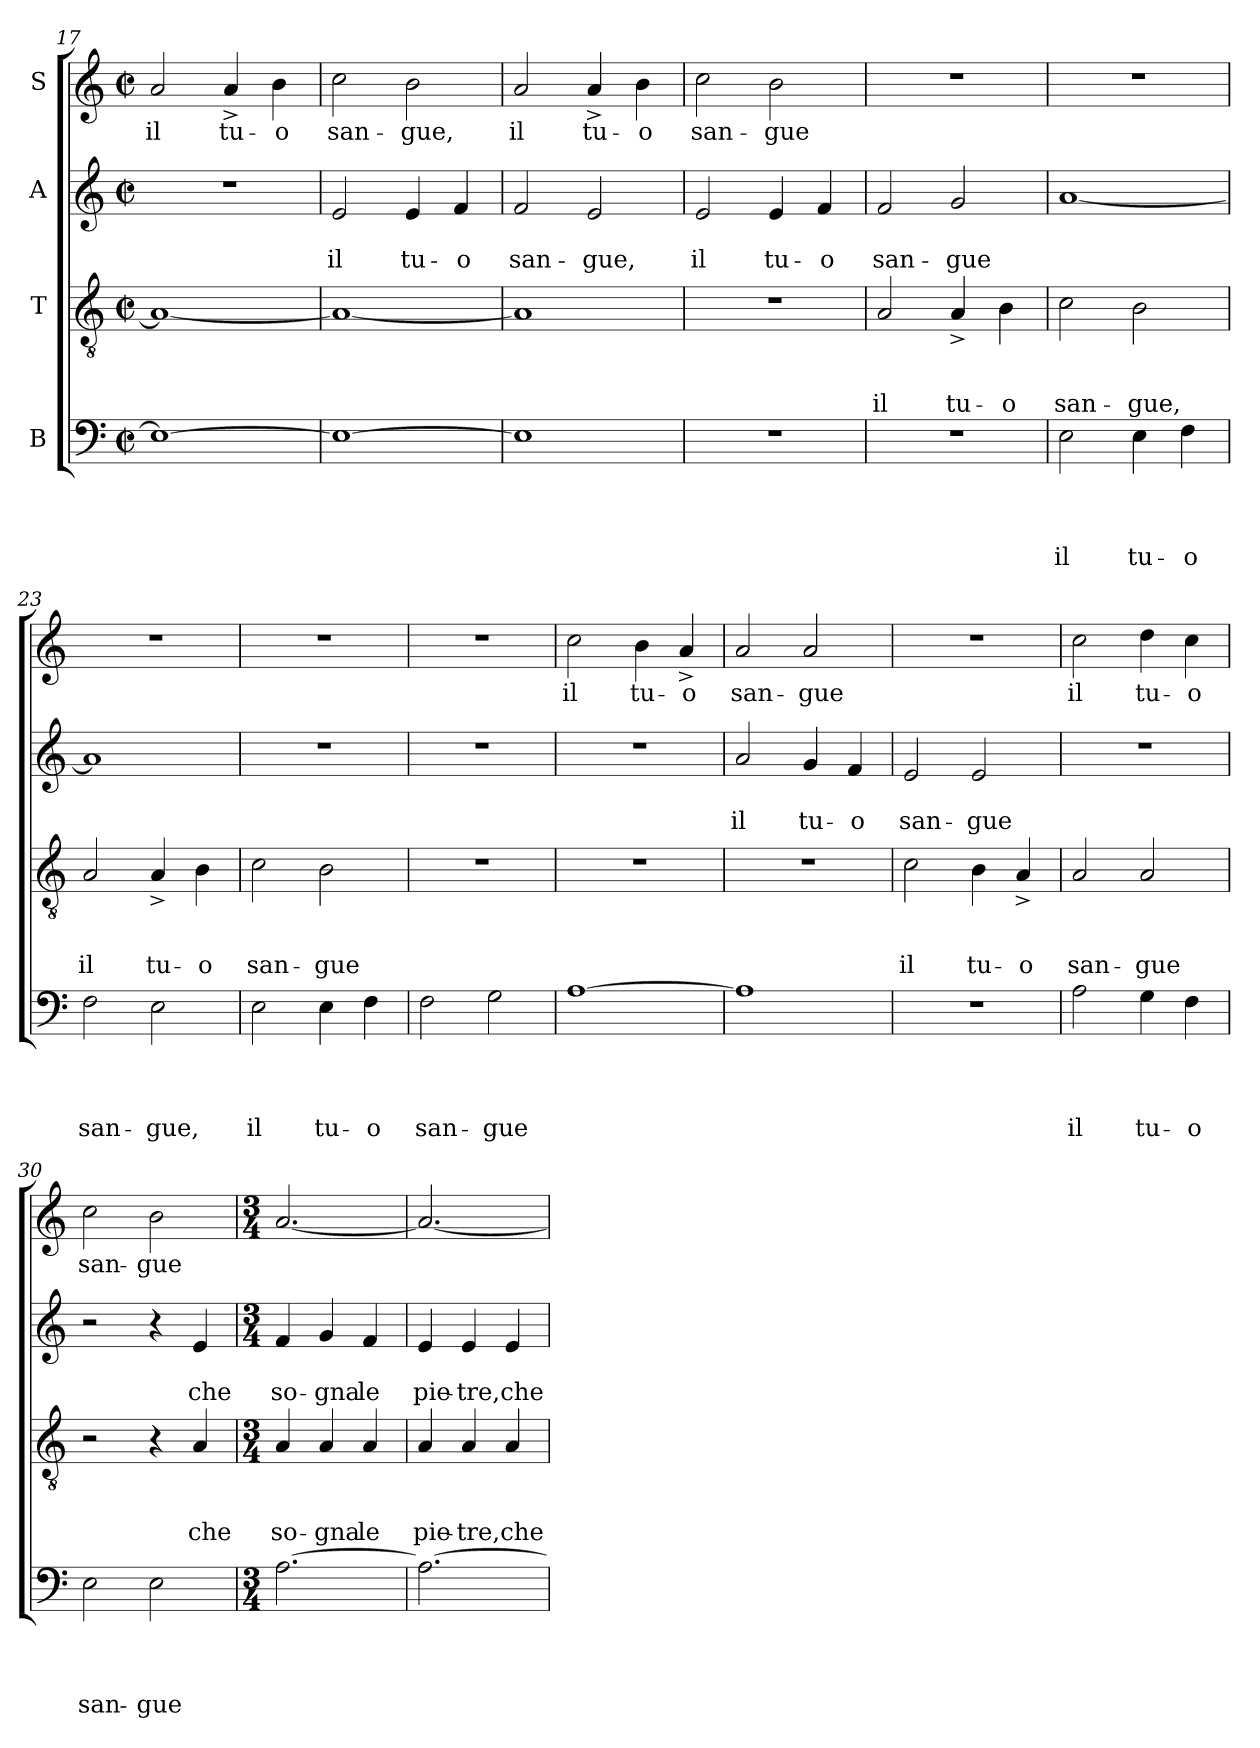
**kern	**text	**text	**text	**text	**kern	**text	**text	**text	**kern	**text	**text	**kern	**text
*part4	*part4	*part4	*part4	*part4	*part3	*part3	*part3	*part3	*part2	*part2	*part2	*part1	*part1
*staff4	*staff4	*staff4	*staff4	*staff4	*staff3	*staff3	*staff3	*staff3	*staff2	*staff2	*staff2	*staff1	*staff1
*I"B	*	*	*	*	*I"T	*	*	*	*I"A	*	*	*I"S	*
*clefF4	*	*	*	*	*clefGv2	*	*	*	*clefG2	*	*	*clefG2	*
*k[]	*	*	*	*	*k[]	*	*	*	*k[]	*	*	*k[]	*
*C:	*	*	*	*	*C:	*	*	*	*C:	*	*	*C:	*
*M2/2	*	*	*	*	*M2/2	*	*	*	*M2/2	*	*	*M2/2	*
*met(c|)	*	*	*	*	*met(c|)	*	*	*	*met(c|)	*	*	*met(c|)	*
=17	=17	=17	=17	=17	=17	=17	=17	=17	=17	=17	=17	=17	=17
!	!	!	!	!	!	!	!	!	!	!	!	!	!LO:LY:b
1E_	.	.	.	.	1A_	.	.	.	1r	.	.	2a/	il
!	!	!	!	!	!	!	!	!	!	!	!	!	!LO:LY:b
.	.	.	.	.	.	.	.	.	.	.	.	4a^</	tu-
!	!	!	!	!	!	!	!	!	!	!	!	!	!LO:LY:b
.	.	.	.	.	.	.	.	.	.	.	.	4b\	-o
=18	=18	=18	=18	=18	=18	=18	=18	=18	=18	=18	=18	=18	=18
!	!	!	!	!	!	!	!	!	!	!	!LO:LY:b	!	!LO:LY:b
1E_	.	.	.	.	1A_	.	.	.	2e/	.	il	2cc\	san-
!	!	!	!	!	!	!	!	!	!	!	!LO:LY:b	!	!LO:LY:b
.	.	.	.	.	.	.	.	.	4e/	.	tu-	2b\	-gue,
!	!	!	!	!	!	!	!	!	!	!	!LO:LY:b	!	!
.	.	.	.	.	.	.	.	.	4f/	.	-o	.	.
=19	=19	=19	=19	=19	=19	=19	=19	=19	=19	=19	=19	=19	=19
!	!	!	!	!	!	!	!	!	!	!	!LO:LY:b	!	!LO:LY:b
1E]	.	.	.	.	1A]	.	.	.	2f/	.	san-	2a/	il
!	!	!	!	!	!	!	!	!	!	!	!LO:LY:b	!	!LO:LY:b
.	.	.	.	.	.	.	.	.	2e/	.	-gue,	4a^</	tu-
!	!	!	!	!	!	!	!	!	!	!	!	!	!LO:LY:b
.	.	.	.	.	.	.	.	.	.	.	.	4b\	-o
=20	=20	=20	=20	=20	=20	=20	=20	=20	=20	=20	=20	=20	=20
!	!	!	!	!	!	!	!	!	!	!	!LO:LY:b	!	!LO:LY:b
1r	.	.	.	.	1r	.	.	.	2e/	.	il	2cc\	san-
!	!	!	!	!	!	!	!	!	!	!	!LO:LY:b	!	!LO:LY:b
.	.	.	.	.	.	.	.	.	4e/	.	tu-	2b\	-gue
!	!	!	!	!	!	!	!	!	!	!	!LO:LY:b	!	!
.	.	.	.	.	.	.	.	.	4f/	.	-o	.	.
!!LO:PB:g=z
=21	=21	=21	=21	=21	=21	=21	=21	=21	=21	=21	=21	=21	=21
!	!	!	!	!	!	!	!	!LO:LY:b	!	!	!LO:LY:b	!	!
1r	.	.	.	.	2A/	.	.	il	2f/	.	san-	1r	.
!	!	!	!	!	!	!	!	!LO:LY:b	!	!	!LO:LY:b	!	!
.	.	.	.	.	4A^</	.	.	tu-	2g/	.	-gue	.	.
!	!	!	!	!	!	!	!	!LO:LY:b	!	!	!	!	!
.	.	.	.	.	4B\	.	.	-o	.	.	.	.	.
=22	=22	=22	=22	=22	=22	=22	=22	=22	=22	=22	=22	=22	=22
!	!	!	!	!LO:LY:b	!	!	!	!LO:LY:b	!	!	!	!	!
2E\	.	.	.	il	2c\	.	.	san-	[<1a	.	.	1r	.
!	!	!	!	!LO:LY:b	!	!	!	!LO:LY:b	!	!	!	!	!
4E\	.	.	.	tu-	2B\	.	.	-gue,	.	.	.	.	.
!	!	!	!	!LO:LY:b	!	!	!	!	!	!	!	!	!
4F\	.	.	.	-o	.	.	.	.	.	.	.	.	.
=23	=23	=23	=23	=23	=23	=23	=23	=23	=23	=23	=23	=23	=23
!	!	!	!	!LO:LY:b	!	!	!	!LO:LY:b	!	!	!	!	!
2F\	.	.	.	san-	2A/	.	.	il	1a]	.	.	1r	.
!	!	!	!	!LO:LY:b	!	!	!	!LO:LY:b	!	!	!	!	!
2E\	.	.	.	-gue,	4A^</	.	.	tu-	.	.	.	.	.
!	!	!	!	!	!	!	!	!LO:LY:b	!	!	!	!	!
.	.	.	.	.	4B\	.	.	-o	.	.	.	.	.
=24	=24	=24	=24	=24	=24	=24	=24	=24	=24	=24	=24	=24	=24
!	!	!	!	!LO:LY:b	!	!	!	!LO:LY:b	!	!	!	!	!
2E\	.	.	.	il	2c\	.	.	san-	1r	.	.	1r	.
!	!	!	!	!LO:LY:b	!	!	!	!LO:LY:b	!	!	!	!	!
4E\	.	.	.	tu-	2B\	.	.	-gue	.	.	.	.	.
!	!	!	!	!LO:LY:b	!	!	!	!	!	!	!	!	!
4F\	.	.	.	-o	.	.	.	.	.	.	.	.	.
=25	=25	=25	=25	=25	=25	=25	=25	=25	=25	=25	=25	=25	=25
!	!	!	!	!LO:LY:b	!	!	!	!	!	!	!	!	!
2F\	.	.	.	san-	1r	.	.	.	1r	.	.	1r	.
!	!	!	!	!LO:LY:b	!	!	!	!	!	!	!	!	!
2G\	.	.	.	-gue	.	.	.	.	.	.	.	.	.
=26	=26	=26	=26	=26	=26	=26	=26	=26	=26	=26	=26	=26	=26
!	!	!	!	!	!	!	!	!	!	!	!	!	!LO:LY:b
[>1A	.	.	.	.	1r	.	.	.	1r	.	.	2cc\	il
!	!	!	!	!	!	!	!	!	!	!	!	!	!LO:LY:b
.	.	.	.	.	.	.	.	.	.	.	.	4b\	tu-
!	!	!	!	!	!	!	!	!	!	!	!	!	!LO:LY:b
.	.	.	.	.	.	.	.	.	.	.	.	4a^</	-o
=27	=27	=27	=27	=27	=27	=27	=27	=27	=27	=27	=27	=27	=27
!	!	!	!	!	!	!	!	!	!	!	!LO:LY:b	!	!LO:LY:b
1A]	.	.	.	.	1r	.	.	.	2a/	.	il	2a/	san-
!	!	!	!	!	!	!	!	!	!	!	!LO:LY:b	!	!LO:LY:b
.	.	.	.	.	.	.	.	.	4g/	.	tu-	2a/	-gue
!	!	!	!	!	!	!	!	!	!	!	!LO:LY:b	!	!
.	.	.	.	.	.	.	.	.	4f/	.	-o	.	.
=28	=28	=28	=28	=28	=28	=28	=28	=28	=28	=28	=28	=28	=28
!	!	!	!	!	!	!	!	!LO:LY:b	!	!	!LO:LY:b	!	!
1r	.	.	.	.	2c\	.	.	il	2e/	.	san-	1r	.
!	!	!	!	!	!	!	!	!LO:LY:b	!	!	!LO:LY:b	!	!
.	.	.	.	.	4B\	.	.	tu-	2e/	.	-gue	.	.
!	!	!	!	!	!	!	!	!LO:LY:b	!	!	!	!	!
.	.	.	.	.	4A^</	.	.	-o	.	.	.	.	.
=29	=29	=29	=29	=29	=29	=29	=29	=29	=29	=29	=29	=29	=29
!	!	!	!	!LO:LY:b	!	!	!	!LO:LY:b	!	!	!	!	!LO:LY:b
2A\	.	.	.	il	2A/	.	.	san-	1r	.	.	2cc\	il
!	!	!	!	!LO:LY:b	!	!	!	!LO:LY:b	!	!	!	!	!LO:LY:b
4G\	.	.	.	tu-	2A/	.	.	-gue	.	.	.	4dd\	tu-
!	!	!	!	!LO:LY:b	!	!	!	!	!	!	!	!	!LO:LY:b
4F\	.	.	.	-o	.	.	.	.	.	.	.	4cc\	-o
!!LO:LB:g=z
=30	=30	=30	=30	=30	=30	=30	=30	=30	=30	=30	=30	=30	=30
!	!	!	!	!LO:LY:b	!	!	!	!	!	!	!	!	!LO:LY:b
2E\	.	.	.	san-	2r	.	.	.	2r	.	.	2cc\	san-
!	!	!	!	!LO:LY:b	!	!	!	!	!	!	!	!	!LO:LY:b
2E\	.	.	.	-gue	4r	.	.	.	4r	.	.	2b\	-gue
!	!	!	!	!	!	!	!	!LO:LY:b	!	!	!LO:LY:b	!	!
.	.	.	.	.	4A/	.	.	che	4e/	.	che	.	.
=31	=31	=31	=31	=31	=31	=31	=31	=31	=31	=31	=31	=31	=31
*M3/4	*	*	*	*	*M3/4	*	*	*	*M3/4	*	*	*M3/4	*
!	!	!	!	!	!	!	!	!LO:LY:b	!	!	!LO:LY:b	!	!
[>2.A\	.	.	.	.	4A/	.	.	so-	4f/	.	so-	[<2.a/	.
!	!	!	!	!	!	!	!	!LO:LY:b	!	!	!LO:LY:b	!	!
.	.	.	.	.	4A/	.	.	-gna	4g/	.	-gna	.	.
!	!	!	!	!	!	!	!	!LO:LY:b	!	!	!LO:LY:b	!	!
.	.	.	.	.	4A/	.	.	le	4f/	.	le	.	.
=32	=32	=32	=32	=32	=32	=32	=32	=32	=32	=32	=32	=32	=32
!	!	!	!	!	!	!	!	!LO:LY:b	!	!	!LO:LY:b	!	!
2.A\_	.	.	.	.	4A/	.	.	pie-	4e/	.	pie-	2.a/_	.
!	!	!	!	!	!	!	!	!LO:LY:b	!	!	!LO:LY:b	!	!
.	.	.	.	.	4A/	.	.	-tre,	4e/	.	-tre,	.	.
!	!	!	!	!	!	!	!	!LO:LY:b	!	!	!LO:LY:b	!	!
.	.	.	.	.	4A/	.	.	che	4e/	.	che	.	.
=	=	=	=	=	=	=	=	=	=	=	=	=	=
*-	*-	*-	*-	*-	*-	*-	*-	*-	*-	*-	*-	*-	*-
